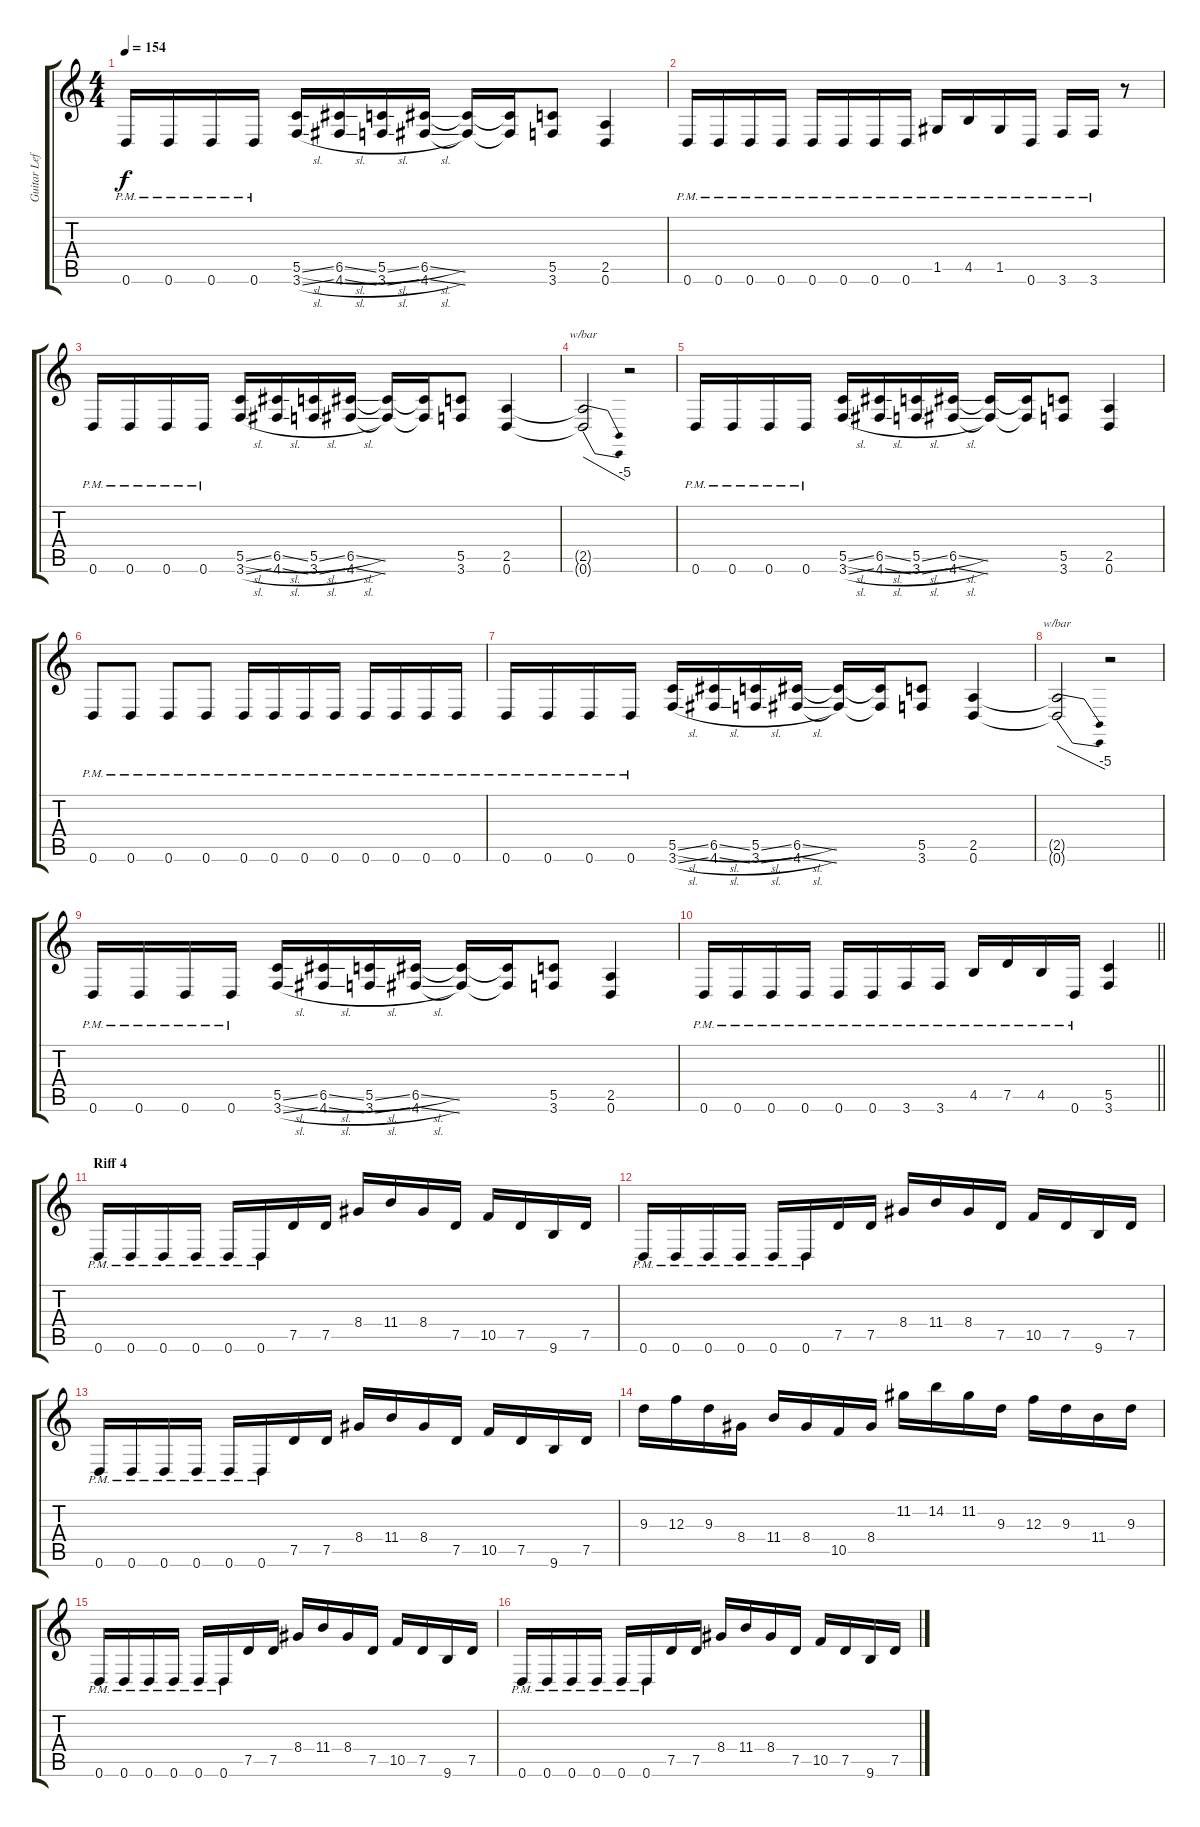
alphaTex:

\track ("Guitar Left" "Guitar Lef") {instrument distortionguitar}
\staff {score tabs}
\tuning (D4 A3 F3 C3 G2 D2) {hide}
\ts (4 4)
\tempo 154
\clef g2
\ks c
0.6{pm}.16{dy f} 0.6{pm}.16 0.6{pm}.16 0.6{pm}.16 (5.5{sl} 3.6{sl}).16 (6.5{sl} 4.6{sl}).16 (5.5{sl} 3.6{sl}).16 (6.5{sl} 4.6{sl}).16 (6.5{t} 4.6{t}).16 (6.5{t} 4.6{t}).16 (5.5 3.6).8 (2.5 0.6).4 |
0.6{pm}.16 0.6{pm}.16 0.6{pm}.16 0.6{pm}.16 0.6{pm}.16 0.6{pm}.16 0.6{pm}.16 0.6{pm}.16 1.5{pm}.16 4.5{pm}.16 1.5{pm}.16 0.6{pm}.16 3.6{pm}.16 3.6{pm}.16 r.8 |
0.6{pm}.16 0.6{pm}.16 0.6{pm}.16 0.6{pm}.16 (5.5{sl} 3.6{sl}).16 (6.5{sl} 4.6{sl}).16 (5.5{sl} 3.6{sl}).16 (6.5{sl} 4.6{sl}).16 (6.5{t} 4.6{t}).16 (6.5{t} 4.6{t}).16 (5.5 3.6).8 (2.5 0.6).4 |
(2.5{t} 0.6{t}).2{tbe (dive default 0 0 60 -20)} r.2 |
0.6{pm}.16 0.6{pm}.16 0.6{pm}.16 0.6{pm}.16 (5.5{sl} 3.6{sl}).16 (6.5{sl} 4.6{sl}).16 (5.5{sl} 3.6{sl}).16 (6.5{sl} 4.6{sl}).16 (6.5{t} 4.6{t}).16 (6.5{t} 4.6{t}).16 (5.5 3.6).8 (2.5 0.6).4 |
0.6{pm}.8 0.6{pm}.8 0.6{pm}.8 0.6{pm}.8 0.6{pm}.16 0.6{pm}.16 0.6{pm}.16 0.6{pm}.16 0.6{pm}.16 0.6{pm}.16 0.6{pm}.16 0.6{pm}.16 |
0.6{pm}.16 0.6{pm}.16 0.6{pm}.16 0.6{pm}.16 (5.5{sl} 3.6{sl}).16 (6.5{sl} 4.6{sl}).16 (5.5{sl} 3.6{sl}).16 (6.5{sl} 4.6{sl}).16 (6.5{t} 4.6{t}).16 (6.5{t} 4.6{t}).16 (5.5 3.6).8 (2.5 0.6).4 |
(2.5{t} 0.6{t}).2{tbe (dive default 0 0 60 -20)} r.2 |
0.6{pm}.16 0.6{pm}.16 0.6{pm}.16 0.6{pm}.16 (5.5{sl} 3.6{sl}).16 (6.5{sl} 4.6{sl}).16 (5.5{sl} 3.6{sl}).16 (6.5{sl} 4.6{sl}).16 (6.5{t} 4.6{t}).16 (6.5{t} 4.6{t}).16 (5.5 3.6).8 (2.5 0.6).4 |
\barLineRight lightlight
0.6{pm}.16 0.6{pm}.16 0.6{pm}.16 0.6{pm}.16 0.6{pm}.16 0.6{pm}.16 3.6{pm}.16 3.6{pm}.16 4.5{pm}.16 7.5{pm}.16 4.5{pm}.16 0.6{pm}.16 (5.5 3.6).4 |
\section ("" "Riff 4")
0.6{pm}.16 0.6{pm}.16 0.6{pm}.16 0.6{pm}.16 0.6{pm}.16 0.6{pm}.16 7.5.16 7.5.16 8.4.16 11.4.16 8.4.16 7.5.16 10.5.16 7.5.16 9.6.16 7.5.16 |
0.6{pm}.16 0.6{pm}.16 0.6{pm}.16 0.6{pm}.16 0.6{pm}.16 0.6{pm}.16 7.5.16 7.5.16 8.4.16 11.4.16 8.4.16 7.5.16 10.5.16 7.5.16 9.6.16 7.5.16 |
0.6{pm}.16 0.6{pm}.16 0.6{pm}.16 0.6{pm}.16 0.6{pm}.16 0.6{pm}.16 7.5.16 7.5.16 8.4.16 11.4.16 8.4.16 7.5.16 10.5.16 7.5.16 9.6.16 7.5.16 |
9.3.16 12.3.16 9.3.16 8.4.16 11.4.16 8.4.16 10.5.16 8.4.16 11.2.16 14.2.16 11.2.16 9.3.16 12.3.16 9.3.16 11.4.16 9.3.16 |
0.6{pm}.16 0.6{pm}.16 0.6{pm}.16 0.6{pm}.16 0.6{pm}.16 0.6{pm}.16 7.5.16 7.5.16 8.4.16 11.4.16 8.4.16 7.5.16 10.5.16 7.5.16 9.6.16 7.5.16 |
0.6{pm}.16 0.6{pm}.16 0.6{pm}.16 0.6{pm}.16 0.6{pm}.16 0.6{pm}.16 7.5.16 7.5.16 8.4.16 11.4.16 8.4.16 7.5.16 10.5.16 7.5.16 9.6.16 7.5.16
